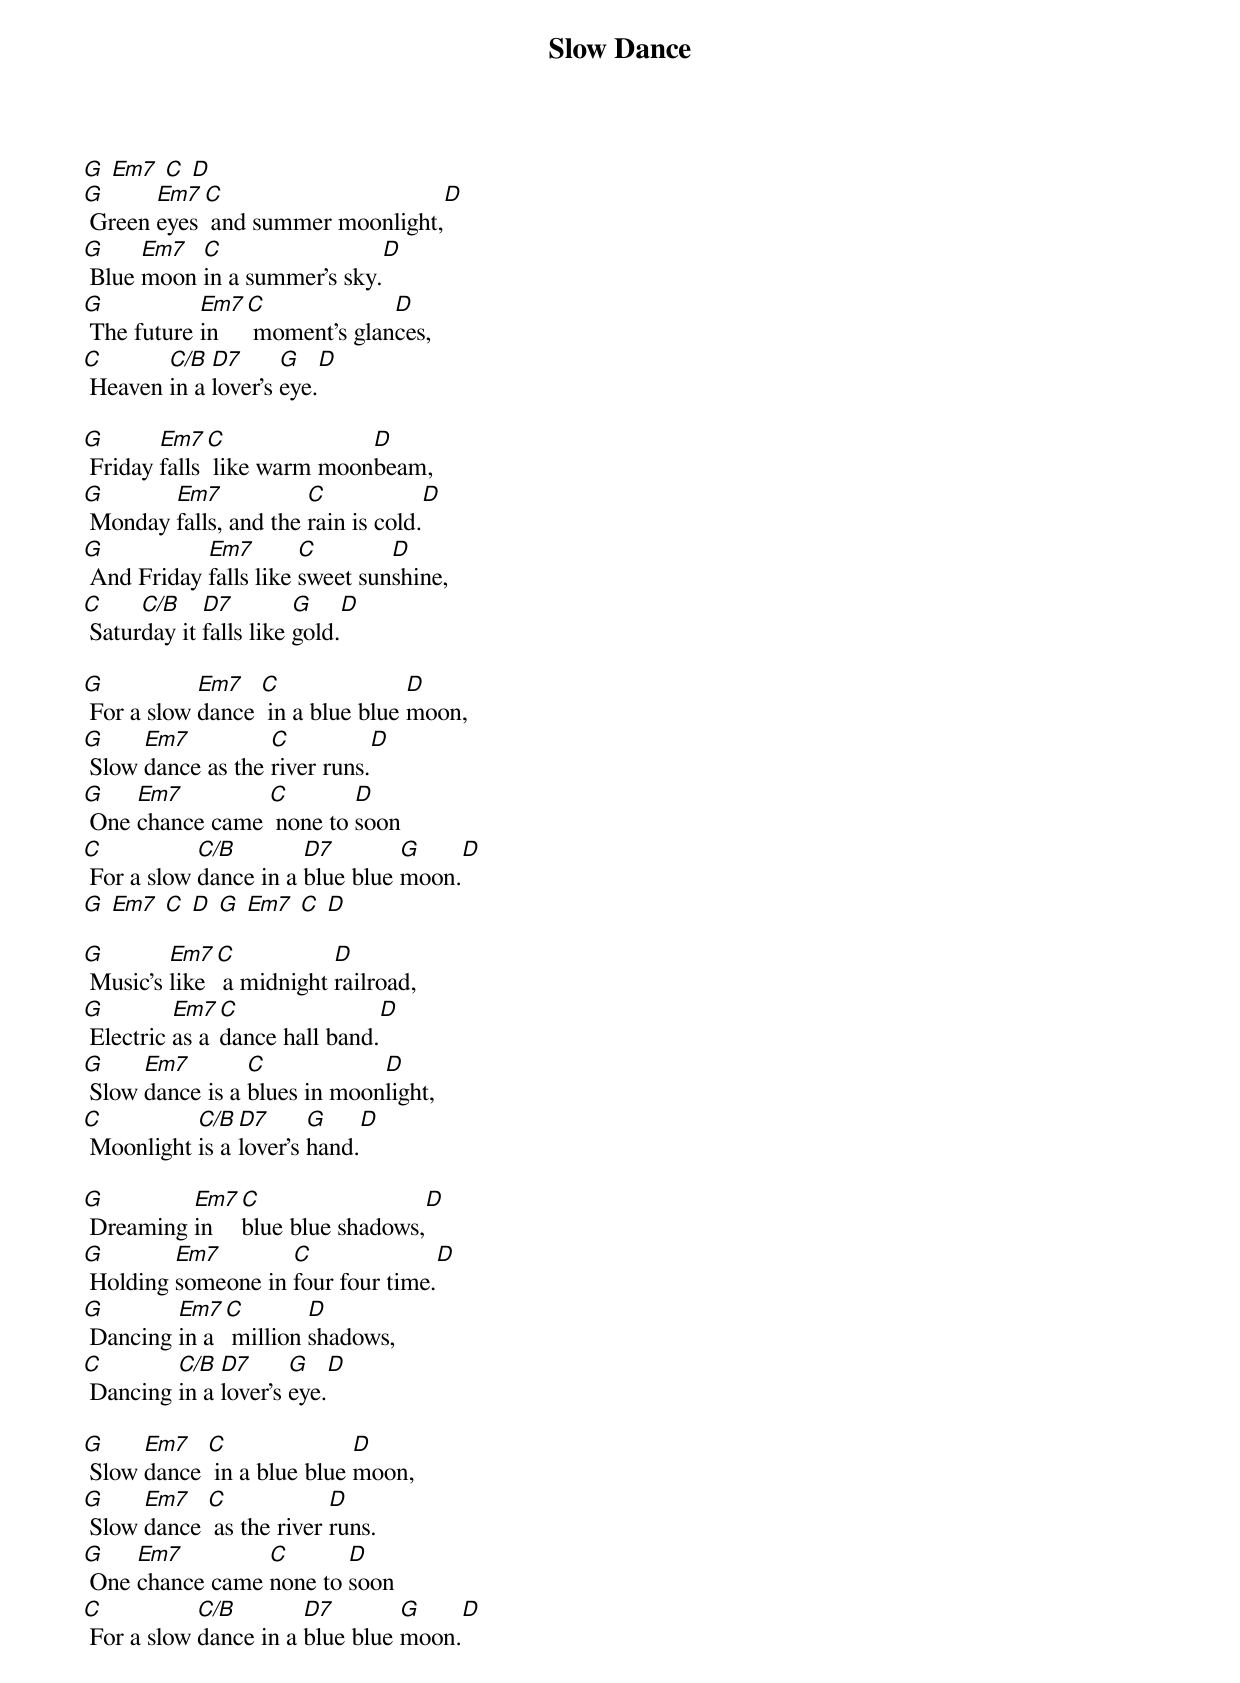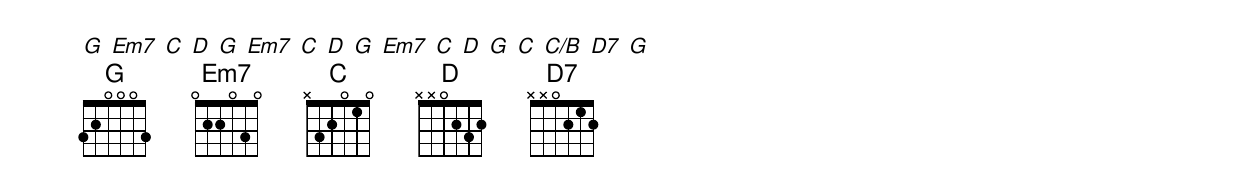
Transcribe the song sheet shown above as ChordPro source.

{title: Slow Dance}
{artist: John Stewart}
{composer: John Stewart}
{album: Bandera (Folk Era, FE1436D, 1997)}

[G] [Em7] [C] [D]
[G] Green [Em7]eyes [C] and summer moonlight,[D]
[G] Blue [Em7]moon [C]in a summer's sky.[D]
[G] The future [Em7]in [C] moment's glan[D]ces,
[C] Heaven [C/B]in a [D7]lover's [G]eye.[D]

[G] Friday [Em7]falls [C] like warm moon[D]beam,
[G] Monday [Em7]falls, and the [C]rain is cold.[D]
[G] And Friday [Em7]falls like [C]sweet sun[D]shine,
[C] Satur[C/B]day it [D7]falls like [G]gold.[D]

[G] For a slow [Em7]dance [C] in a blue blue [D]moon,
[G] Slow [Em7]dance as the [C]river runs.[D]
[G] One [Em7]chance came [C] none to [D]soon
[C] For a slow [C/B]dance in a [D7]blue blue [G]moon.[D]
[G] [Em7] [C] [D] [G] [Em7] [C] [D]

[G] Music's [Em7]like [C] a midnight [D]railroad,
[G] Electric [Em7]as a [C]dance hall band.[D]
[G] Slow [Em7]dance is a [C]blues in moon[D]light,
[C] Moonlight [C/B]is a [D7]lover's [G]hand.[D]

[G] Dreaming [Em7]in [C]blue blue shadows,[D]
[G] Holding [Em7]someone in [C]four four time.[D]
[G] Dancing [Em7]in a [C] million [D]shadows,
[C] Dancing [C/B]in a [D7]lover's [G]eye.[D]

[G] Slow [Em7]dance [C] in a blue blue [D]moon,
[G] Slow [Em7]dance [C] as the river [D]runs.
[G] One [Em7]chance came [C]none to [D]soon
[C] For a slow [C/B]dance in a [D7]blue blue [G]moon.[D]
[G] [Em7] [C] [D] [G] [Em7] [C] [D] [G] [Em7] [C] [D] [G] [C] [C/B] [D7] [G]
